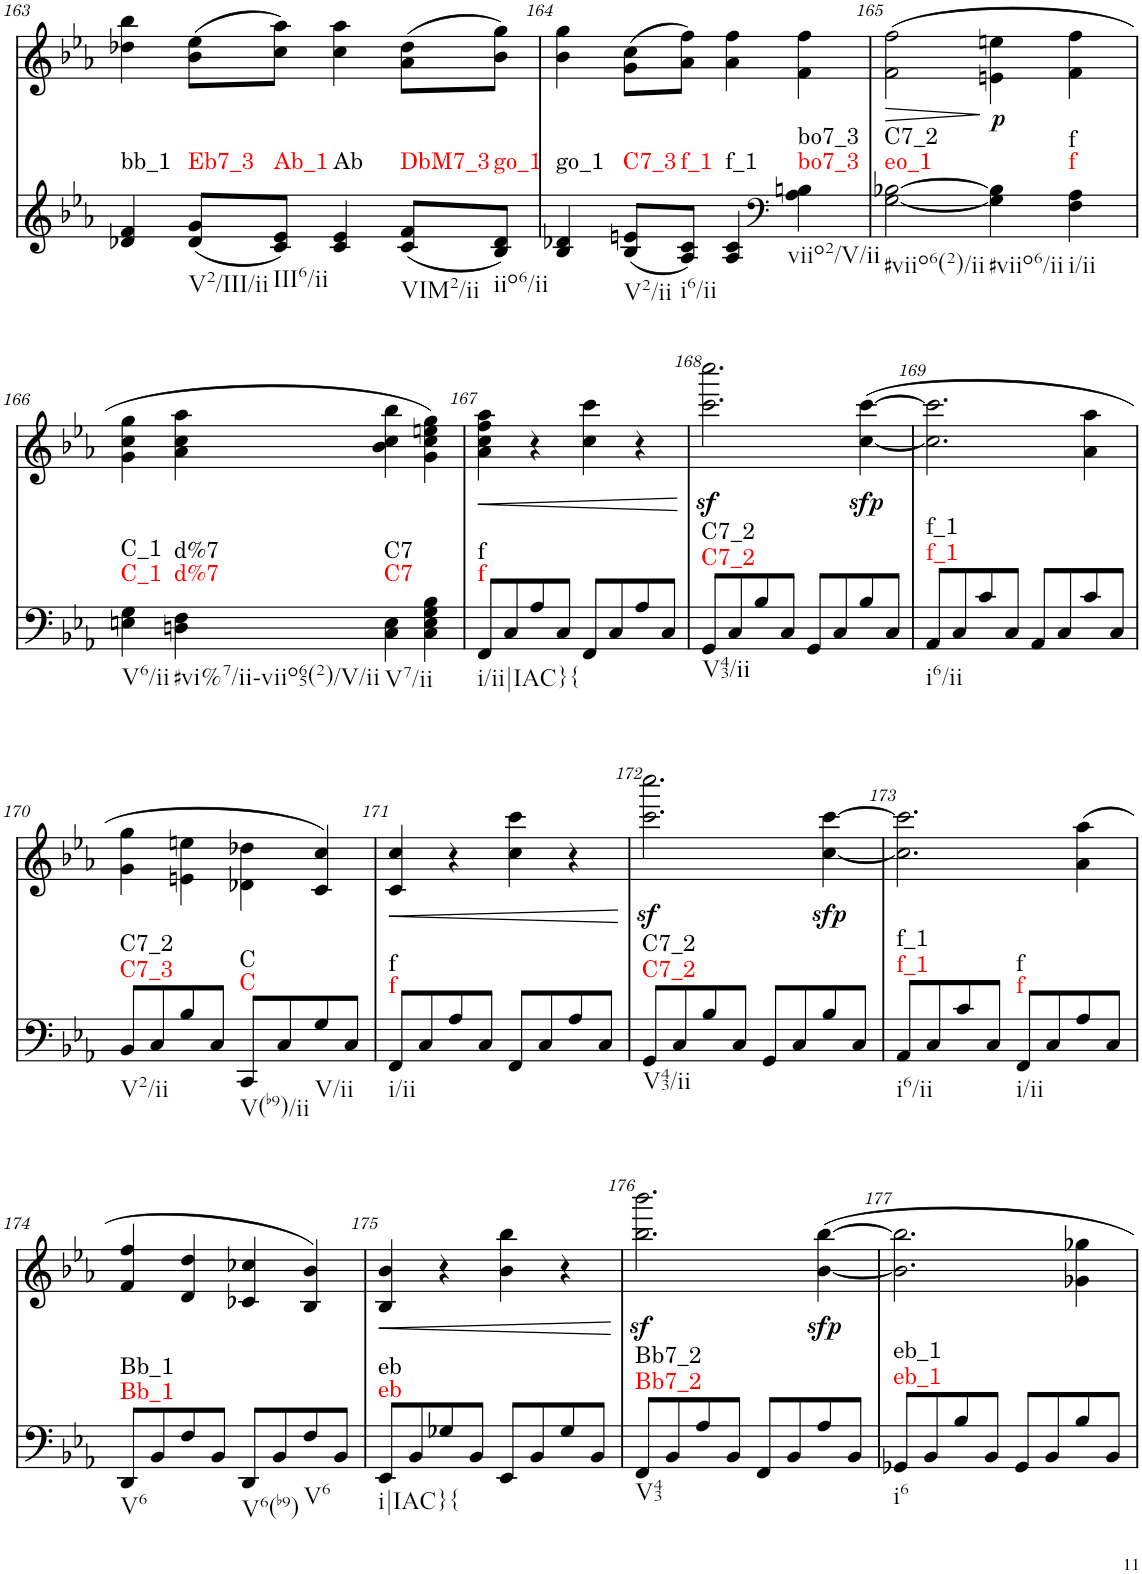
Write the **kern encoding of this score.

**kern	**harte	**kern	**text	**dynam
*part2	*part2	*part1	*part1	*part1
*staff2	*	*staff1	*staff1	*staff1
*I"piano	*	*I"piano	*	*
*I'Pno	*	*I'Pno	*	*
!!LO:PB:g=z
*clefG2	*	*clefG2	*	*
*k[b-e-a-]	*	*k[b-e-a-]	*	*
*E-:	*	*E-:	*	*
*M2/2	*	*M2/2	*	*
*met(c|)	*	*met(c|)	*	*
=163	=163	=163	=163	=163
!	!LO:H:kt=bb_1	!	!	!
4d-X/ 4f/	N	4dd-X\ 4bb-\	.	.
!	!LO:H:kt=Eb7_3	!	!	!
(8d-/ 8g/L	N	(8b-\ 8ee-\L	.	.
!	!LO:H:kt=Ab_1	!	!	!
8c/ 8e-/J)	N	8cc\ 8aa-\J)	.	.
!	!LO:H:kt=Ab	!	!	!
4c/ 4e-/	N	4cc\ 4aa-\	.	.
!	!LO:H:kt=DbM7_3	!	!	!
(8c/ 8f/L	N	(8a-\ 8dd-\L	.	.
!	!LO:H:kt=go_1	!	!	!
8B-/ 8d-/J)	N	8b-\ 8gg\J)	.	.
=164	=164	=164	=164	=164
!	!LO:H:kt=go_1	!	!	!
4B-/ 4d-X/	N	4b-\ 4gg\	.	.
!	!LO:H:kt=C7_3	!	!	!
(8B-/ 8en/L	N	(8g\ 8cc\L	.	.
!	!LO:H:kt=f_1	!	!	!
8A-/ 8c/J)	N	8a-\ 8ff\J)	.	.
!	!LO:H:kt=f_1	!	!	!
4A-/ 4c/	N	4a-\ 4ff\	.	.
*clefF4	*	*	*	*
!	!LO:H:n=1:kt=bo7_3	!	!	!
!	!LO:H:n=2:kt=bo7_3	!	!	!
4A-\ 4Bn\	N N	4f\ 4ff\	.	.
=165	=165	=165	=165	=165
!	!LO:H:n=1:kt=eo_1	!	!	!LO:HP:b
!	!LO:H:n=2:kt=C7_2	!	!	!
[2G\ [2B-X\	N N	(2f\ 2ff\	.	>
!	!	!	!LO:LY:b	!
4G\] 4B-\]	.	4en\ 4een\	.	]
!	!LO:H:n=1:kt=f	!	!	!
!	!LO:H:n=2:kt=f	!	!	!
4F\ 4A-\	N N	4f\ 4ff\	.	.
!!LO:LB:g=z
=166	=166	=166	=166	=166
!	!LO:H:n=1:kt=C_1	!	!	!
!	!LO:H:n=2:kt=C_1	!	!	!
4En\ 4G\	N N	4g\ 4cc\ 4gg\	.	.
!	!LO:H:n=1:kt=d%7	!	!	!
!	!LO:H:n=2:kt=d%7	!	!	!
4Dn\ 4F\	N N	4a-\ 4cc\ 4aa-\	.	.
!	!LO:H:n=1:kt=C7	!	!	!
!	!LO:H:n=2:kt=C7	!	!	!
4C\ 4E\	N N	4b-\ 4cc\ 4bb-\	.	.
4C\ 4E\ 4G\ 4B-\	.	4g\ 4cc\ 4een\ 4gg\)	.	.
=167	=167	=167	=167	=167
!	!LO:H:n=1:kt=f	!	!	!LO:HP:b
!	!LO:H:n=2:kt=f	!	!	!
8FF/L	N N	4a-\ 4cc\ 4ff\ 4aa-\	.	<
8C/	.	.	.	.
8A-/	.	4r	.	.
8C/J	.	.	.	.
8FF/L	.	4cc\ 4ccc\	.	.
8C/	.	.	.	.
8A-/	.	4r	.	.
8C/J	.	.	.	.
.	.	.	.	[
=168	=168	=168	=168	=168
!	!LO:H:n=1:kt=C7_2	!	!	!
!	!LO:H:n=2:kt=C7_2	!	!	!
8GG/L	N N	2.ccc\z< 2.cccc\z<	.	.
8C/	.	.	.	.
8B-/	.	.	.	.
8C/J	.	.	.	.
8GG/L	.	.	.	.
8C/	.	.	.	.
!	!	!	!	!LO:DY:b
8B-/	.	([4cc\ [4ccc\	.	sfp
8C/J	.	.	.	.
=169	=169	=169	=169	=169
!	!LO:H:n=1:kt=f_1	!	!	!
!	!LO:H:n=2:kt=f_1	!	!	!
8AA-/L	N N	2.cc\] 2.ccc\]	.	.
8C/	.	.	.	.
8c/	.	.	.	.
8C/J	.	.	.	.
8AA-/L	.	.	.	.
8C/	.	.	.	.
8c/	.	4a-\ 4aa-\	.	.
8C/J	.	.	.	.
!!LO:LB:g=z
=170	=170	=170	=170	=170
!	!LO:H:n=1:kt=C7_3	!	!	!
!	!LO:H:n=2:kt=C7_2	!	!	!
8BB-/L	N N	4g\ 4gg\	.	.
8C/	.	.	.	.
8B-/	.	4en\ 4een\	.	.
8C/J	.	.	.	.
!	!LO:H:n=1:kt=C	!	!	!
!	!LO:H:n=2:kt=C	!	!	!
8CC/L	N N	4d-X\ 4dd-X\	.	.
8C/	.	.	.	.
8G/	.	4c/ 4cc/)	.	.
8C/J	.	.	.	.
=171	=171	=171	=171	=171
!	!LO:H:n=1:kt=f	!	!	!LO:HP:b
!	!LO:H:n=2:kt=f	!	!	!
8FF/L	N N	4c/ 4cc/	.	<
8C/	.	.	.	.
8A-/	.	4r	.	.
8C/J	.	.	.	.
8FF/L	.	4cc\ 4ccc\	.	.
8C/	.	.	.	.
8A-/	.	4r	.	.
8C/J	.	.	.	.
.	.	.	.	[
=172	=172	=172	=172	=172
!	!LO:H:n=1:kt=C7_2	!	!	!
!	!LO:H:n=2:kt=C7_2	!	!	!
8GG/L	N N	2.ccc\z< 2.cccc\z<	.	.
8C/	.	.	.	.
8B-/	.	.	.	.
8C/J	.	.	.	.
8GG/L	.	.	.	.
8C/	.	.	.	.
!	!	!	!	!LO:DY:b
8B-/	.	[4cc\ [4ccc\	.	sfp
8C/J	.	.	.	.
=173	=173	=173	=173	=173
!	!LO:H:n=1:kt=f_1	!	!	!
!	!LO:H:n=2:kt=f_1	!	!	!
8AA-/L	N N	2.cc\] 2.ccc\]	.	.
8C/	.	.	.	.
8c/	.	.	.	.
8C/J	.	.	.	.
!	!LO:H:n=1:kt=f	!	!	!
!	!LO:H:n=2:kt=f	!	!	!
8FF/L	N N	.	.	.
8C/	.	.	.	.
8A-/	.	(4a-\ 4aa-\	.	.
8C/J	.	.	.	.
!!LO:LB:g=z
=174	=174	=174	=174	=174
!	!LO:H:n=1:kt=Bb_1	!	!	!
!	!LO:H:n=2:kt=Bb_1	!	!	!
8DD/L	N N	4f/ 4ff/	.	.
8BB-/	.	.	.	.
8F/	.	4d/ 4dd/	.	.
8BB-/J	.	.	.	.
8DD/L	.	4c-X/ 4cc-X/	.	.
8BB-/	.	.	.	.
8F/	.	4B-/ 4b-/)	.	.
8BB-/J	.	.	.	.
=175	=175	=175	=175	=175
!	!LO:H:n=1:kt=eb	!	!	!LO:HP:b
!	!LO:H:n=2:kt=eb	!	!	!
8EE-/L	N N	4B-/ 4b-/	.	<
8BB-/	.	.	.	.
8G-X/	.	4r	.	.
8BB-/J	.	.	.	.
8EE-/L	.	4b-\ 4bb-\	.	.
8BB-/	.	.	.	.
8G-/	.	4r	.	.
8BB-/J	.	.	.	.
.	.	.	.	[
=176	=176	=176	=176	=176
!	!LO:H:n=1:kt=Bb7_2	!	!	!
!	!LO:H:n=2:kt=Bb7_2	!	!	!
8FF/L	N N	2.bb-\z< 2.bbb-\z<	.	.
8BB-/	.	.	.	.
8A-/	.	.	.	.
8BB-/J	.	.	.	.
8FF/L	.	.	.	.
8BB-/	.	.	.	.
!	!	!	!	!LO:DY:b
8A-/	.	[4b-\ [4bb-\	.	sfp
8BB-/J	.	.	.	.
=177	=177	=177	=177	=177
!	!LO:H:n=1:kt=eb_1	!	!	!
!	!LO:H:n=2:kt=eb_1	!	!	!
8GG-X/L	N N	2.b-\] 2.bb-\]	.	.
8BB-/	.	.	.	.
8B-/	.	.	.	.
8BB-/J	.	.	.	.
8GG-/L	.	.	.	.
8BB-/	.	.	.	.
8B-/	.	4g-X\ 4gg-X\	.	.
8BB-/J	.	.	.	.
=	=	=	=	=
*-	*-	*-	*-	*-
